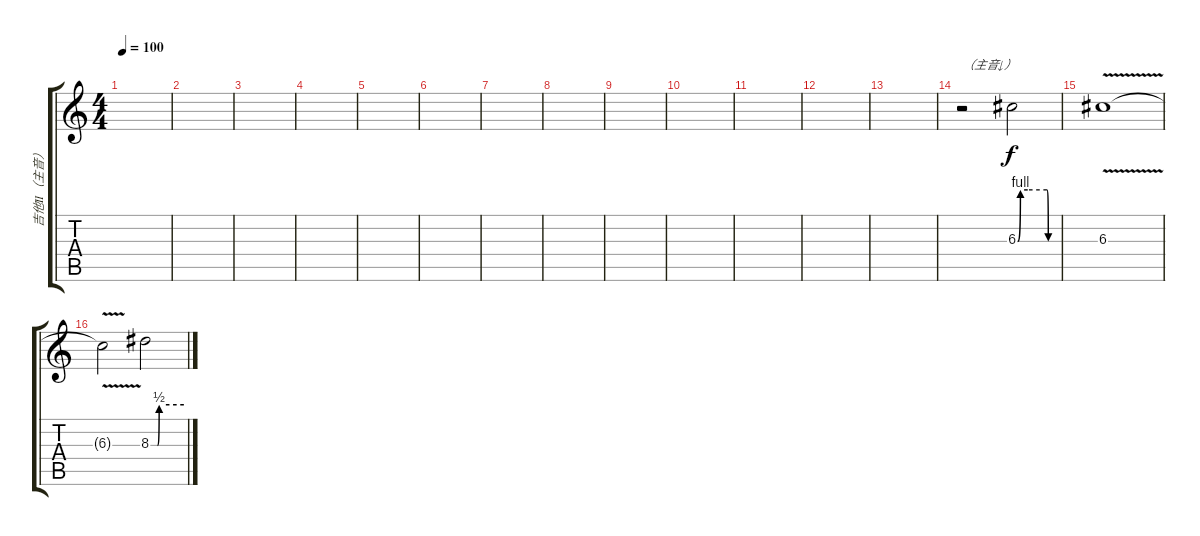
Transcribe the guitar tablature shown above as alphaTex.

\track ("吉他Ⅱ（主音）" "吉他Ⅱ（主音）") {instrument distortionguitar}
\staff {score tabs}
\tuning (E4 B3 G3 D3 A2 E2) {hide}
\ts (4 4)
\tempo 100
\clef g2
\ks c
|
|
|
|
|
|
|
|
|
|
|
|
|
r.2{txt "（主音↓）"} 6.3{be (custom 0 0 4 4 15 4 44 4 46 0 60 0)}.2 |
6.3{v}.1 |
6.3{t}.2 8.3{be (custom 0 0 12 0 15 2 60 2)}.2
